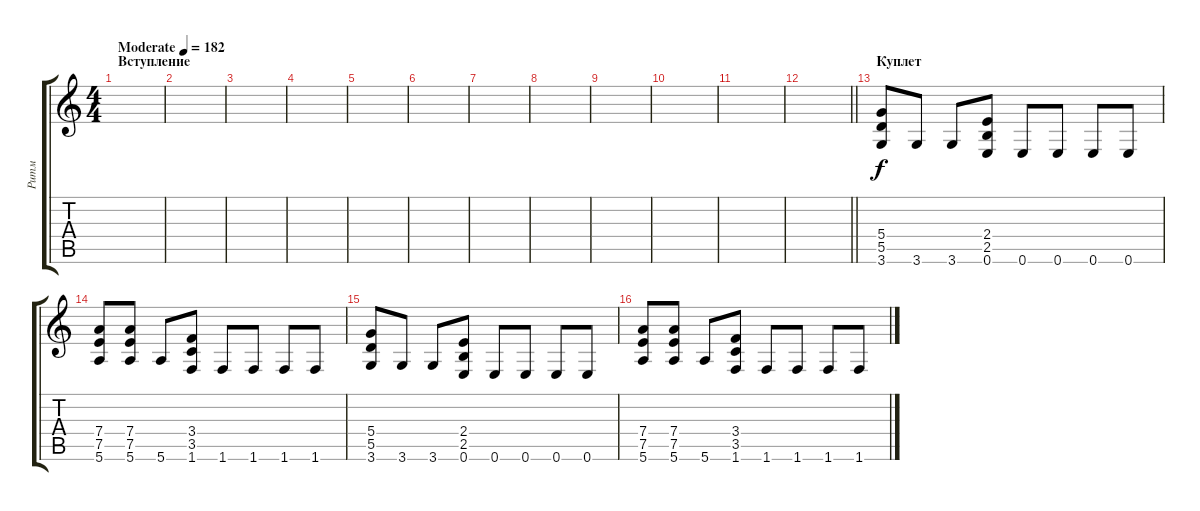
\track ("Ритм" "Ритм") {instrument overdrivenguitar}
\staff {score tabs}
\tuning (E4 B3 G3 D3 A2 E2) {hide}
\ts (4 4)
\section ("" "Вступление")
\tempo (182 "Moderate")
\clef g2
\ks c
|
|
|
|
|
|
|
|
|
|
|
\barLineRight lightlight
|
\section ("" "Куплет")
(5.4 5.5 3.6).8 3.6.8 3.6.8 (2.4 2.5 0.6).8 0.6.8 0.6.8 0.6.8 0.6.8 |
(7.4 7.5 5.6).8 (7.4 7.5 5.6).8 5.6.8 (3.4 3.5 1.6).8 1.6.8 1.6.8 1.6.8 1.6.8 |
(5.4 5.5 3.6).8 3.6.8 3.6.8 (2.4 2.5 0.6).8 0.6.8 0.6.8 0.6.8 0.6.8 |
(7.4 7.5 5.6).8 (7.4 7.5 5.6).8 5.6.8 (3.4 3.5 1.6).8 1.6.8 1.6.8 1.6.8 1.6.8
